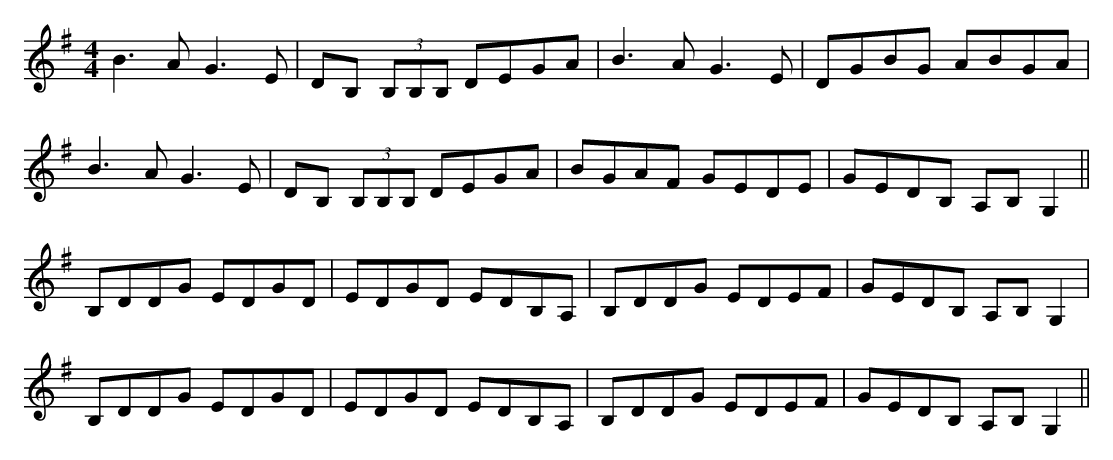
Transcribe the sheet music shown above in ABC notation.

X:1
M:4/4
K:G
B3A G3E|DB, (3B,B,B, DEGA|B3A G3E|DGBG ABGA|
B3A G3E|DB, (3B,B,B, DEGA|BGAF GEDE|GEDB, A,B,G,2||
B,DDG EDGD|EDGD EDB,A,|B,DDG EDEF|GEDB, A,B,G,2|
B,DDG EDGD|EDGD EDB,A,|B,DDG EDEF|GEDB, A,B,G,2||
